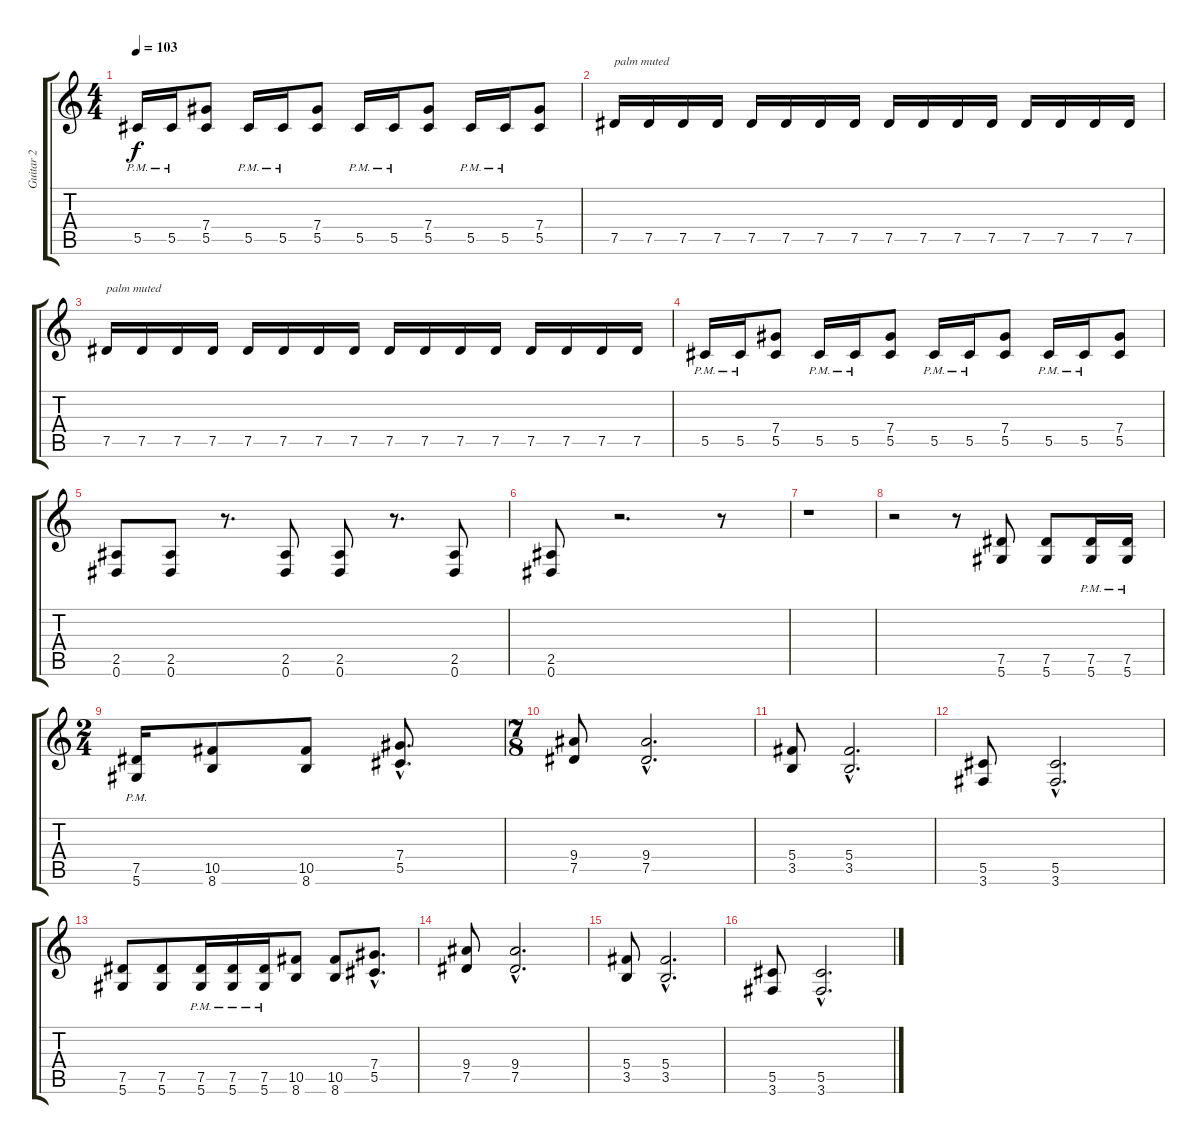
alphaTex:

\track ("Guitar 2" "Guitar 2") {instrument distortionguitar}
\staff {score tabs}
\tuning (Eb4 Bb3 Gb3 Db3 Ab2 Eb2) {hide}
\ts (4 4)
\tempo 103
\clef g2
\ks c
5.5{pm}.16{dy f} 5.5{pm}.16 (7.4 5.5).8 5.5{pm}.16 5.5{pm}.16 (7.4 5.5).8 5.5{pm}.16 5.5{pm}.16 (7.4 5.5).8 5.5{pm}.16 5.5{pm}.16 (7.4 5.5).8 |
7.5.16{txt "palm muted"} 7.5.16 7.5.16 7.5.16 7.5.16 7.5.16 7.5.16 7.5.16 7.5.16 7.5.16 7.5.16 7.5.16 7.5.16 7.5.16 7.5.16 7.5.16 |
7.5.16{txt "palm muted"} 7.5.16 7.5.16 7.5.16 7.5.16 7.5.16 7.5.16 7.5.16 7.5.16 7.5.16 7.5.16 7.5.16 7.5.16 7.5.16 7.5.16 7.5.16 |
5.5{pm}.16 5.5{pm}.16 (7.4 5.5).8 5.5{pm}.16 5.5{pm}.16 (7.4 5.5).8 5.5{pm}.16 5.5{pm}.16 (7.4 5.5).8 5.5{pm}.16 5.5{pm}.16 (7.4 5.5).8 |
(2.5 0.6).8 (2.5 0.6).8 r.8{d} (2.5 0.6).8 (2.5 0.6).8 r.8{d} (2.5 0.6).8 |
(2.5 0.6).8 r.2{d} r.8 |
r.1 |
r.2 r.8 (7.5 5.6).8 (7.5 5.6).8 (7.5{pm} 5.6).16 (7.5{pm} 5.6).16 |
\ts (2 4)
(7.5{pm} 5.6).16 (10.5 8.6).8 (10.5 8.6).8 (7.4{hac} 5.5{hac}).8{d} |
\ts (7 8)
(9.4 7.5).8 (9.4{hac} 7.5{hac}).2{d} |
(5.4 3.5).8 (5.4{hac} 3.5{hac}).2{d} |
(5.5 3.6).8 (5.5{hac} 3.6{hac}).2{d} |
(7.5 5.6).8 (7.5 5.6).8 (7.5 5.6{pm}).16 (7.5 5.6{pm}).16 (7.5 5.6{pm}).16 (10.5 8.6).8 (10.5 8.6).8 (7.4{hac} 5.5{hac}).8{d} |
(9.4 7.5).8 (9.4{hac} 7.5{hac}).2{d} |
(5.4 3.5).8 (5.4{hac} 3.5{hac}).2{d} |
(5.5 3.6).8 (5.5{hac} 3.6{hac}).2{d}
